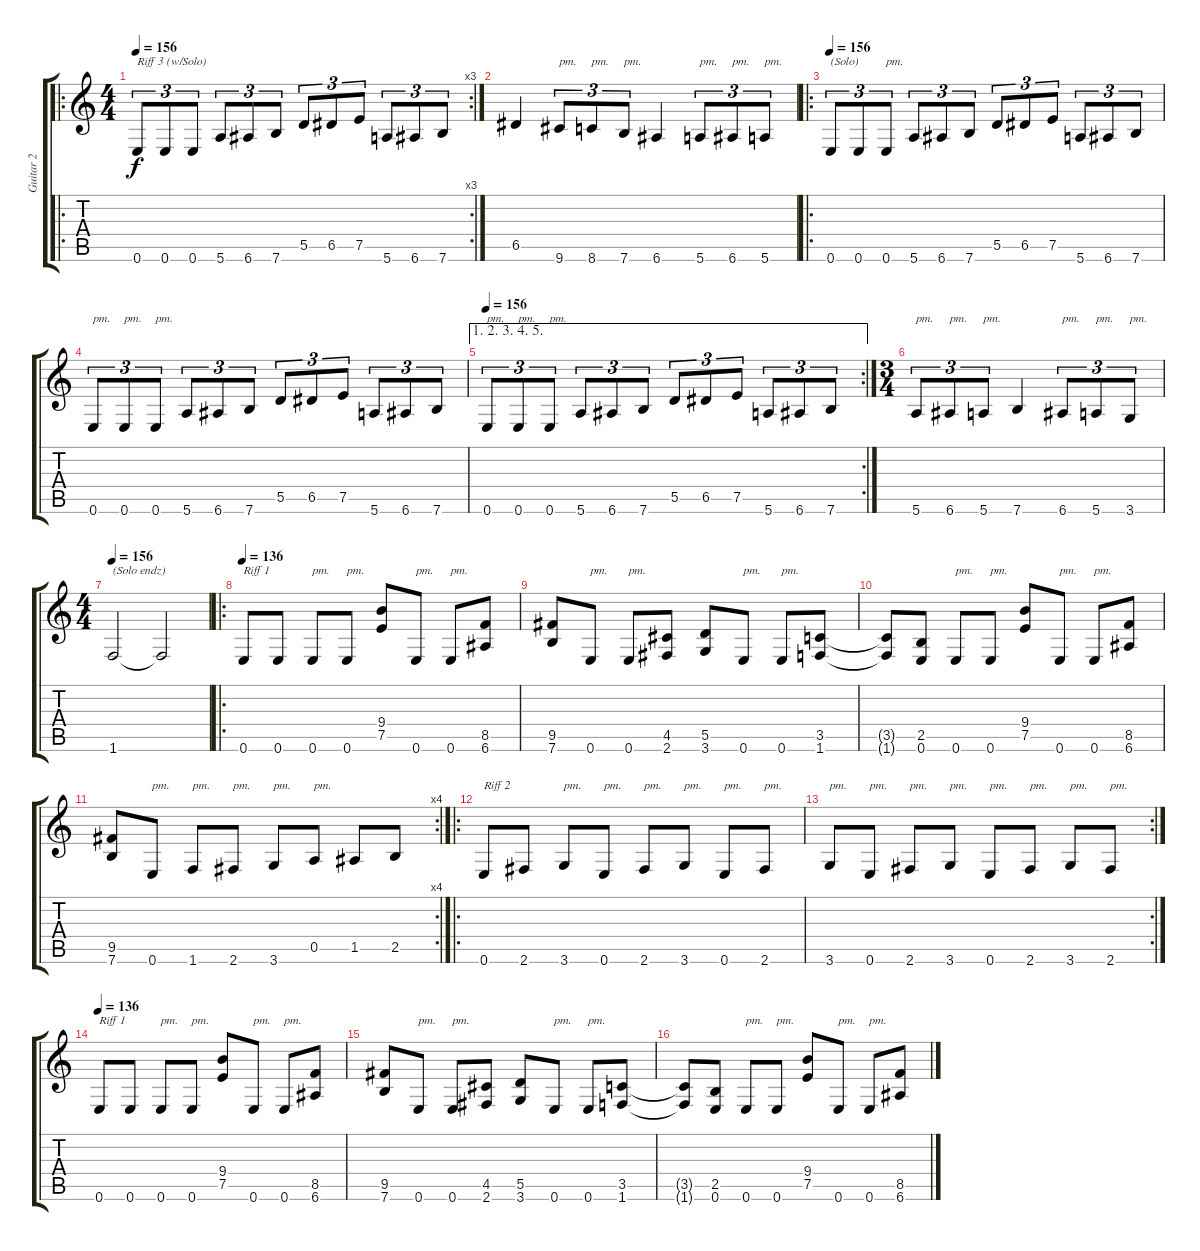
\track ("Guitar 2" "Guitar 2") {instrument distortionguitar}
\staff {score tabs}
\tuning (E4 B3 G3 D3 A2 E2) {hide}
\ro
\rc 3
\ts (4 4)
\tempo 156
\clef g2
\ks c
0.6.8{tu (3 2) txt "Riff 3 (w/Solo)" dy f} 0.6.8{tu (3 2)} 0.6.8{tu (3 2)} 5.6.8{tu (3 2)} 6.6.8{tu (3 2)} 7.6.8{tu (3 2)} 5.5.8{tu (3 2)} 6.5.8{tu (3 2)} 7.5.8{tu (3 2)} 5.6.8{tu (3 2)} 6.6.8{tu (3 2)} 7.6.8{tu (3 2)} |
6.5.4 9.6.8{tu (3 2) txt "pm."} 8.6.8{tu (3 2) txt "pm."} 7.6.8{tu (3 2) txt "pm."} 6.6.4 5.6.8{tu (3 2) txt "pm."} 6.6.8{tu (3 2) txt "pm."} 5.6.8{tu (3 2) txt "pm."} |
\ro
\tempo 156
0.6.8{tu (3 2) txt "(Solo)"} 0.6.8{tu (3 2)} 0.6.8{tu (3 2) txt "pm."} 5.6.8{tu (3 2)} 6.6.8{tu (3 2)} 7.6.8{tu (3 2)} 5.5.8{tu (3 2)} 6.5.8{tu (3 2)} 7.5.8{tu (3 2)} 5.6.8{tu (3 2)} 6.6.8{tu (3 2)} 7.6.8{tu (3 2)} |
0.6.8{tu (3 2) txt "pm."} 0.6.8{tu (3 2) txt "pm."} 0.6.8{tu (3 2) txt "pm."} 5.6.8{tu (3 2)} 6.6.8{tu (3 2)} 7.6.8{tu (3 2)} 5.5.8{tu (3 2)} 6.5.8{tu (3 2)} 7.5.8{tu (3 2)} 5.6.8{tu (3 2)} 6.6.8{tu (3 2)} 7.6.8{tu (3 2)} |
\ae (1 2 3 4 5)
\rc 2
\tempo 156
0.6.8{tu (3 2) txt "pm."} 0.6.8{tu (3 2) txt "pm."} 0.6.8{tu (3 2) txt "pm."} 5.6.8{tu (3 2)} 6.6.8{tu (3 2)} 7.6.8{tu (3 2)} 5.5.8{tu (3 2)} 6.5.8{tu (3 2)} 7.5.8{tu (3 2)} 5.6.8{tu (3 2)} 6.6.8{tu (3 2)} 7.6.8{tu (3 2)} |
\ts (3 4)
5.6.8{tu (3 2) txt "pm."} 6.6.8{tu (3 2) txt "pm."} 5.6.8{tu (3 2) txt "pm."} 7.6.4 6.6.8{tu (3 2) txt "pm."} 5.6.8{tu (3 2) txt "pm."} 3.6.8{tu (3 2) txt "pm."} |
\ts (4 4)
\tempo 156
1.6.2{txt "(Solo endz)"} 1.6{t}.2 |
\ro
\tempo 136
0.6.8{txt "Riff 1"} 0.6.8 0.6.8{txt "pm."} 0.6.8{txt "pm."} (9.4 7.5).8 0.6.8{txt "pm."} 0.6.8{txt "pm."} (8.5 6.6).8 |
(9.5 7.6).8 0.6.8{txt "pm."} 0.6.8{txt "pm."} (4.5 2.6).8 (5.5 3.6).8 0.6.8{txt "pm."} 0.6.8{txt "pm."} (3.5 1.6).8 |
(3.5{t} 1.6{t}).8 (2.5 0.6).8 0.6.8{txt "pm."} 0.6.8{txt "pm."} (9.4 7.5).8 0.6.8{txt "pm."} 0.6.8{txt "pm."} (8.5 6.6).8 |
\rc 4
(9.5 7.6).8 0.6.8{txt "pm."} 1.6.8{txt "pm."} 2.6.8{txt "pm."} 3.6.8{txt "pm."} 0.5.8{txt "pm."} 1.5.8 2.5.8 |
\ro
0.6.8{txt "Riff 2"} 2.6.8 3.6.8{txt "pm."} 0.6.8{txt "pm."} 2.6.8{txt "pm."} 3.6.8{txt "pm."} 0.6.8{txt "pm."} 2.6.8{txt "pm."} |
\rc 2
3.6.8{txt "pm."} 0.6.8{txt "pm."} 2.6.8{txt "pm."} 3.6.8{txt "pm."} 0.6.8{txt "pm."} 2.6.8{txt "pm."} 3.6.8{txt "pm."} 2.6.8{txt "pm."} |
\tempo 136
0.6.8{txt "Riff 1"} 0.6.8 0.6.8{txt "pm."} 0.6.8{txt "pm."} (9.4 7.5).8 0.6.8{txt "pm."} 0.6.8{txt "pm."} (8.5 6.6).8 |
(9.5 7.6).8 0.6.8{txt "pm."} 0.6.8{txt "pm."} (4.5 2.6).8 (5.5 3.6).8 0.6.8{txt "pm."} 0.6.8{txt "pm."} (3.5 1.6).8 |
(3.5{t} 1.6{t}).8 (2.5 0.6).8 0.6.8{txt "pm."} 0.6.8{txt "pm."} (9.4 7.5).8 0.6.8{txt "pm."} 0.6.8{txt "pm."} (8.5 6.6).8
